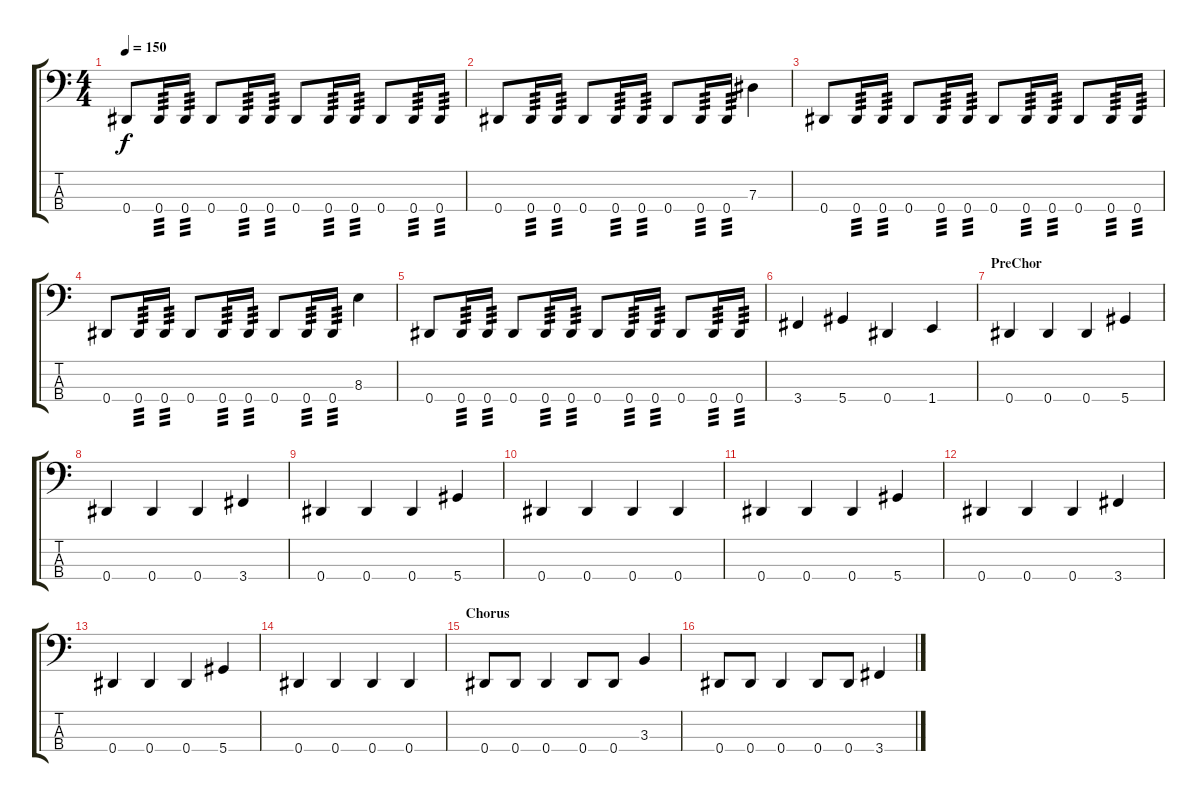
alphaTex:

\track "" {instrument electricbasspick}
\staff {score tabs}
\tuning (Gb2 Db2 Ab1 Eb1) {hide}
\ts (4 4)
\tempo 150
\clef f4
\ks c
0.4.8{dy f} 0.4.16{tp 3} 0.4.16{tp 3} 0.4.8 0.4.16{tp 3} 0.4.16{tp 3} 0.4.8 0.4.16{tp 3} 0.4.16{tp 3} 0.4.8 0.4.16{tp 3} 0.4.16{tp 3} |
0.4.8 0.4.16{tp 3} 0.4.16{tp 3} 0.4.8 0.4.16{tp 3} 0.4.16{tp 3} 0.4.8 0.4.16{tp 3} 0.4.16{tp 3} 7.3.4 |
0.4.8 0.4.16{tp 3} 0.4.16{tp 3} 0.4.8 0.4.16{tp 3} 0.4.16{tp 3} 0.4.8 0.4.16{tp 3} 0.4.16{tp 3} 0.4.8 0.4.16{tp 3} 0.4.16{tp 3} |
0.4.8 0.4.16{tp 3} 0.4.16{tp 3} 0.4.8 0.4.16{tp 3} 0.4.16{tp 3} 0.4.8 0.4.16{tp 3} 0.4.16{tp 3} 8.3.4 |
0.4.8 0.4.16{tp 3} 0.4.16{tp 3} 0.4.8 0.4.16{tp 3} 0.4.16{tp 3} 0.4.8 0.4.16{tp 3} 0.4.16{tp 3} 0.4.8 0.4.16{tp 3} 0.4.16{tp 3} |
3.4.4 5.4.4 0.4.4 1.4.4 |
\section ("" "PreChor")
0.4.4 0.4.4 0.4.4 5.4.4 |
0.4.4 0.4.4 0.4.4 3.4.4 |
0.4.4 0.4.4 0.4.4 5.4.4 |
0.4.4 0.4.4 0.4.4 0.4.4 |
0.4.4 0.4.4 0.4.4 5.4.4 |
0.4.4 0.4.4 0.4.4 3.4.4 |
0.4.4 0.4.4 0.4.4 5.4.4 |
0.4.4 0.4.4 0.4.4 0.4.4 |
\section ("" "Chorus")
0.4.8 0.4.8 0.4.4 0.4.8 0.4.8 3.3.4 |
0.4.8 0.4.8 0.4.4 0.4.8 0.4.8 3.4.4
